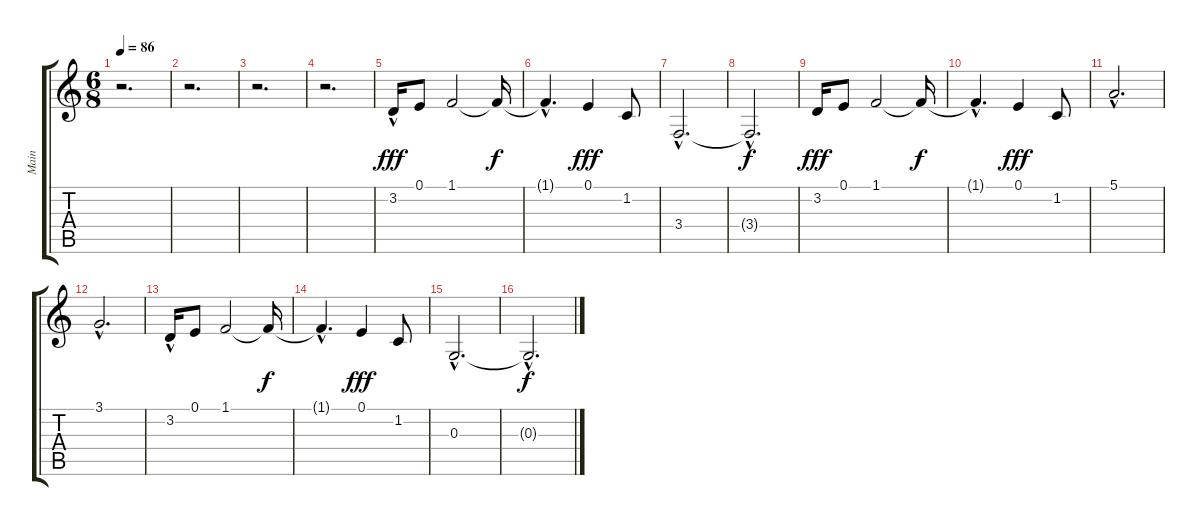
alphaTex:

\track ("Main" "Main") {instrument synthstrings1}
\staff {score tabs}
\tuning (E4 B3 G3 D3 A2 E2) {hide}
\ts (6 8)
\tempo 86
\clef g2
\ks c
r.2{d dy fff instrument synthstrings1} |
r.2{d} |
r.2{d} |
r.2{d} |
3.2{hac}.16 0.1.8 1.1.2 1.1{t}.16{dy f} |
1.1{hac t}.4{d} 0.1.4{dy fff} 1.2.8 |
3.4{hac}.2{d} |
3.4{hac t}.2{d dy f} |
3.2.16{dy fff} 0.1.8 1.1.2 1.1{t}.16{dy f} |
1.1{hac t}.4{d} 0.1.4{dy fff} 1.2.8 |
5.1{hac}.2{d} |
3.1{hac}.2{d} |
3.2{hac}.16 0.1.8 1.1.2 1.1{t}.16{dy f} |
1.1{hac t}.4{d} 0.1.4{dy fff} 1.2.8 |
0.3{hac}.2{d} |
0.3{hac t}.2{d dy f}
